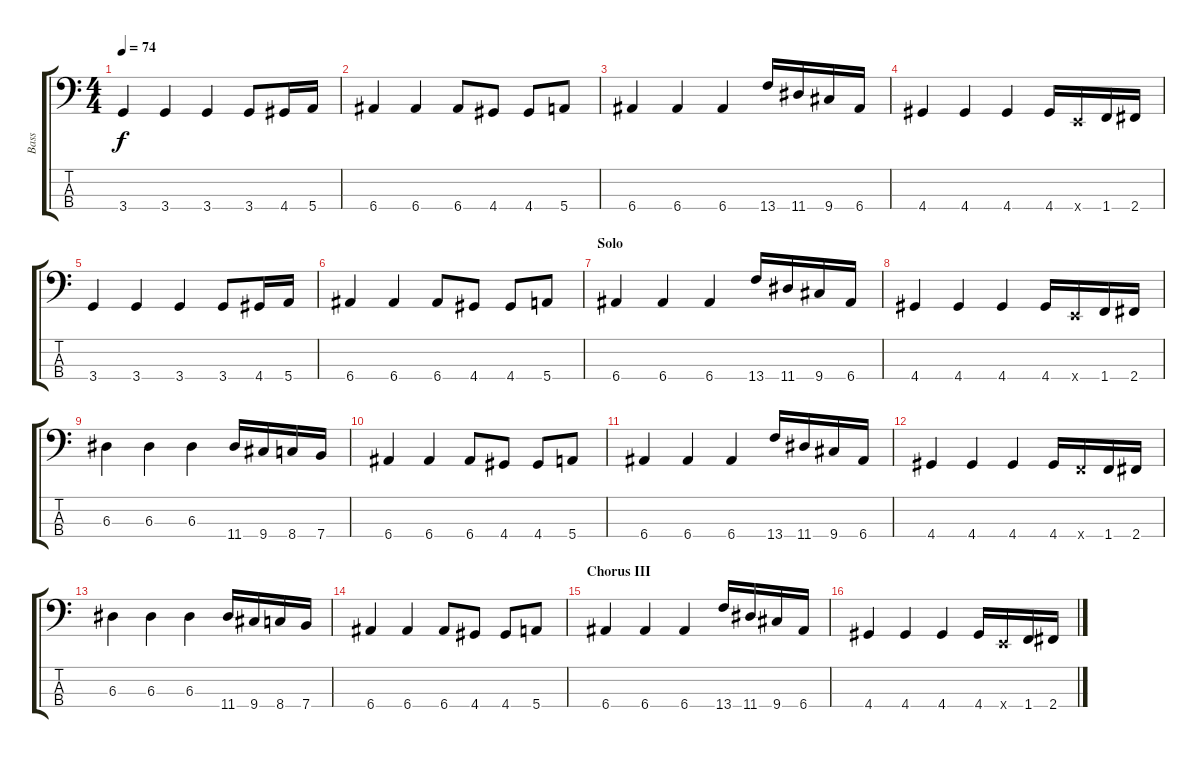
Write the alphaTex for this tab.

\track ("Bass" "Bass") {instrument acousticbass}
\staff {score tabs}
\tuning (G2 D2 A1 E1) {hide}
\ts (4 4)
\tempo 74
\clef f4
\ks c
3.4.4{dy f} 3.4.4 3.4.4 3.4.8 4.4.16 5.4.16 |
6.4.4 6.4.4 6.4.8 4.4.8 4.4.8 5.4.8 |
6.4.4 6.4.4 6.4.4 13.4.16 11.4.16 9.4.16 6.4.16 |
4.4.4 4.4.4 4.4.4 4.4.16 0.4{x}.16 1.4.16 2.4.16 |
3.4.4 3.4.4 3.4.4 3.4.8 4.4.16 5.4.16 |
6.4.4 6.4.4 6.4.8 4.4.8 4.4.8 5.4.8 |
\section ("" "Solo")
6.4.4 6.4.4 6.4.4 13.4.16 11.4.16 9.4.16 6.4.16 |
4.4.4 4.4.4 4.4.4 4.4.16 0.4{x}.16 1.4.16 2.4.16 |
6.3.4 6.3.4 6.3.4 11.4.16 9.4.16 8.4.16 7.4.16 |
6.4.4 6.4.4 6.4.8 4.4.8 4.4.8 5.4.8 |
6.4.4 6.4.4 6.4.4 13.4.16 11.4.16 9.4.16 6.4.16 |
4.4.4 4.4.4 4.4.4 4.4.16 1.4{x}.16 1.4.16 2.4.16 |
6.3.4 6.3.4 6.3.4 11.4.16 9.4.16 8.4.16 7.4.16 |
6.4.4 6.4.4 6.4.8 4.4.8 4.4.8 5.4.8 |
\section ("" "Chorus III")
6.4.4 6.4.4 6.4.4 13.4.16 11.4.16 9.4.16 6.4.16 |
4.4.4 4.4.4 4.4.4 4.4.16 0.4{x}.16 1.4.16 2.4.16
